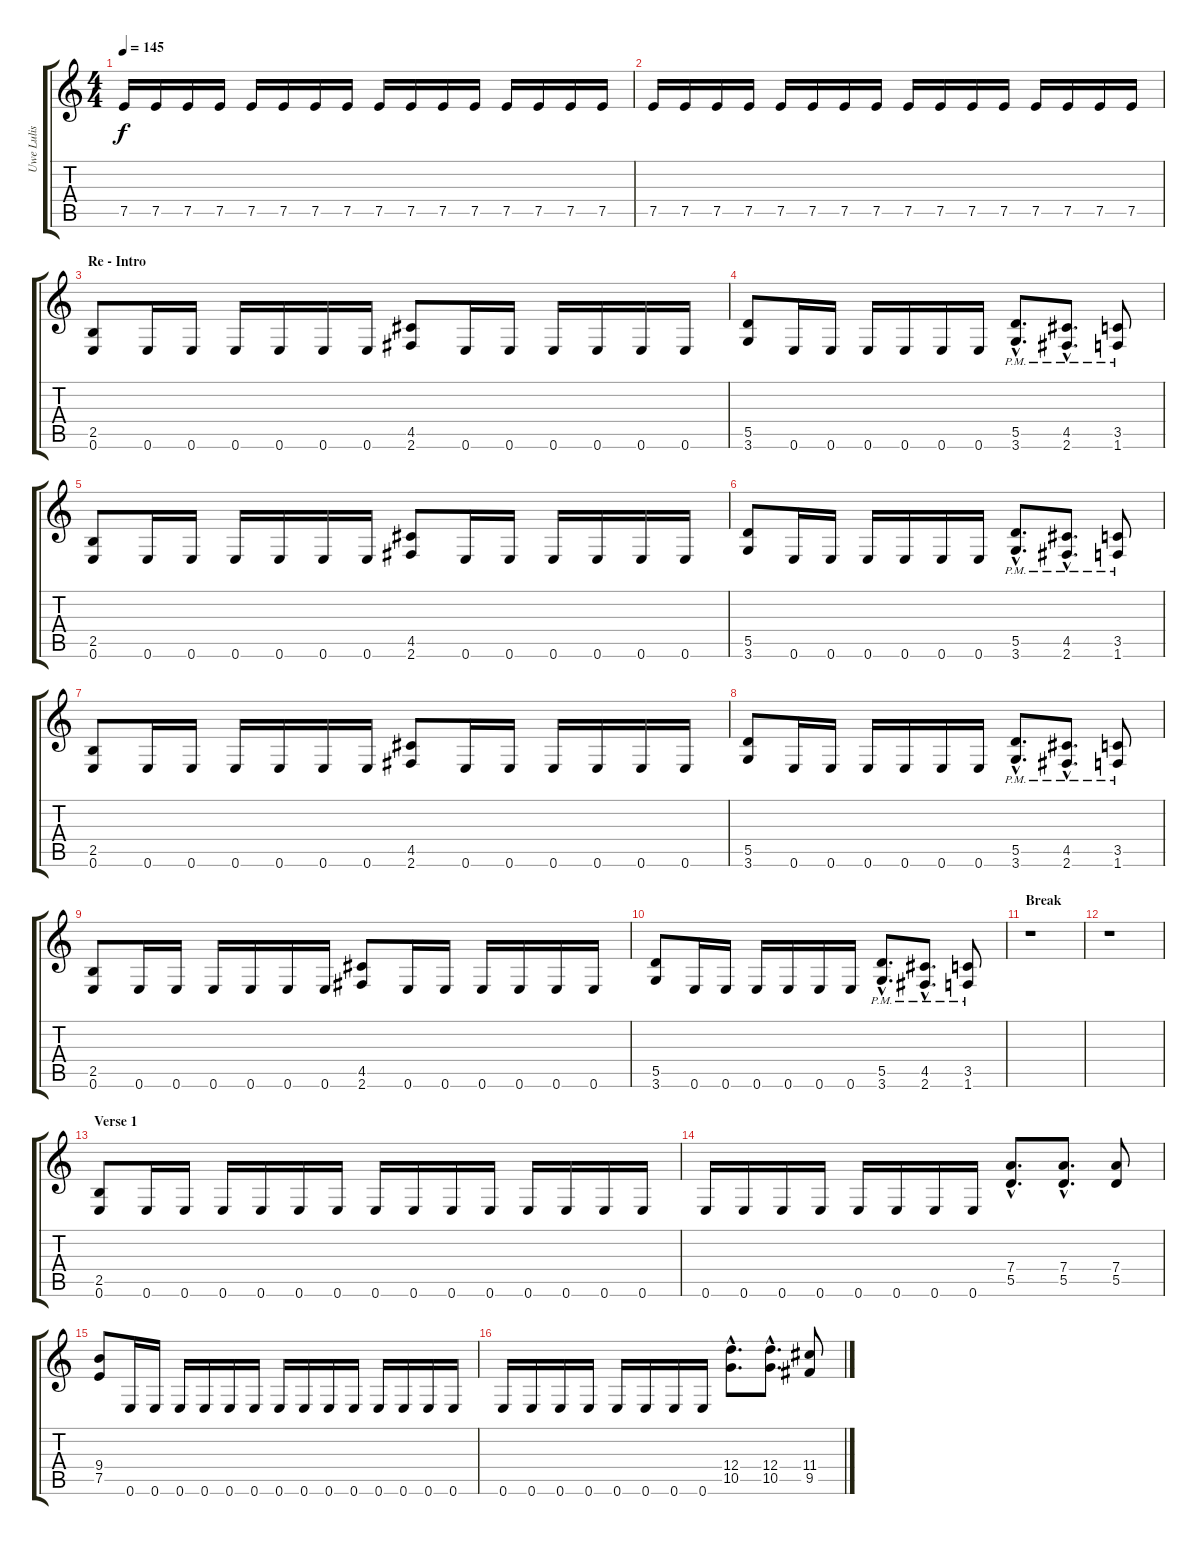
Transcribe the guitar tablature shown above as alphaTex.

\track ("Uwe Lulis (Rhythm Guitar)" "Uwe Lulis ") {instrument distortionguitar}
\staff {score tabs}
\tuning (E4 B3 G3 D3 A2 E2) {hide}
\ts (4 4)
\tempo 145
\clef g2
\ks c
7.5.16{dy f} 7.5.16 7.5.16 7.5.16 7.5.16 7.5.16 7.5.16 7.5.16 7.5.16 7.5.16 7.5.16 7.5.16 7.5.16 7.5.16 7.5.16 7.5.16 |
7.5.16 7.5.16 7.5.16 7.5.16 7.5.16 7.5.16 7.5.16 7.5.16 7.5.16 7.5.16 7.5.16 7.5.16 7.5.16 7.5.16 7.5.16 7.5.16 |
\section ("" "Re - Intro")
(2.5 0.6).8 0.6.16 0.6.16 0.6.16 0.6.16 0.6.16 0.6.16 (4.5 2.6).8 0.6.16 0.6.16 0.6.16 0.6.16 0.6.16 0.6.16 |
(5.5 3.6).8 0.6.16 0.6.16 0.6.16 0.6.16 0.6.16 0.6.16 (5.5{hac pm} 3.6{hac pm}).8{d} (4.5{hac pm} 2.6{hac pm}).8{d} (3.5{pm} 1.6{pm}).8 |
(2.5 0.6).8 0.6.16 0.6.16 0.6.16 0.6.16 0.6.16 0.6.16 (4.5 2.6).8 0.6.16 0.6.16 0.6.16 0.6.16 0.6.16 0.6.16 |
(5.5 3.6).8 0.6.16 0.6.16 0.6.16 0.6.16 0.6.16 0.6.16 (5.5{hac pm} 3.6{hac pm}).8{d} (4.5{hac pm} 2.6{hac pm}).8{d} (3.5{pm} 1.6{pm}).8 |
(2.5 0.6).8 0.6.16 0.6.16 0.6.16 0.6.16 0.6.16 0.6.16 (4.5 2.6).8 0.6.16 0.6.16 0.6.16 0.6.16 0.6.16 0.6.16 |
(5.5 3.6).8 0.6.16 0.6.16 0.6.16 0.6.16 0.6.16 0.6.16 (5.5{hac pm} 3.6{hac pm}).8{d} (4.5{hac pm} 2.6{hac pm}).8{d} (3.5{pm} 1.6{pm}).8 |
(2.5 0.6).8 0.6.16 0.6.16 0.6.16 0.6.16 0.6.16 0.6.16 (4.5 2.6).8 0.6.16 0.6.16 0.6.16 0.6.16 0.6.16 0.6.16 |
(5.5 3.6).8 0.6.16 0.6.16 0.6.16 0.6.16 0.6.16 0.6.16 (5.5{hac pm} 3.6{hac pm}).8{d} (4.5{hac pm} 2.6{hac pm}).8{d} (3.5{pm} 1.6{pm}).8 |
\section ("" "Break")
r.1 |
r.1 |
\section ("" "Verse 1")
(2.5 0.6).8 0.6.16 0.6.16 0.6.16 0.6.16 0.6.16 0.6.16 0.6.16 0.6.16 0.6.16 0.6.16 0.6.16 0.6.16 0.6.16 0.6.16 |
0.6.16 0.6.16 0.6.16 0.6.16 0.6.16 0.6.16 0.6.16 0.6.16 (7.4{hac} 5.5{hac}).8{d} (7.4{hac} 5.5{hac}).8{d} (7.4 5.5).8 |
(9.4 7.5).8 0.6.16 0.6.16 0.6.16 0.6.16 0.6.16 0.6.16 0.6.16 0.6.16 0.6.16 0.6.16 0.6.16 0.6.16 0.6.16 0.6.16 |
0.6.16 0.6.16 0.6.16 0.6.16 0.6.16 0.6.16 0.6.16 0.6.16 (12.4{hac} 10.5{hac}).8{d} (12.4{hac} 10.5{hac}).8{d} (11.4 9.5).8
